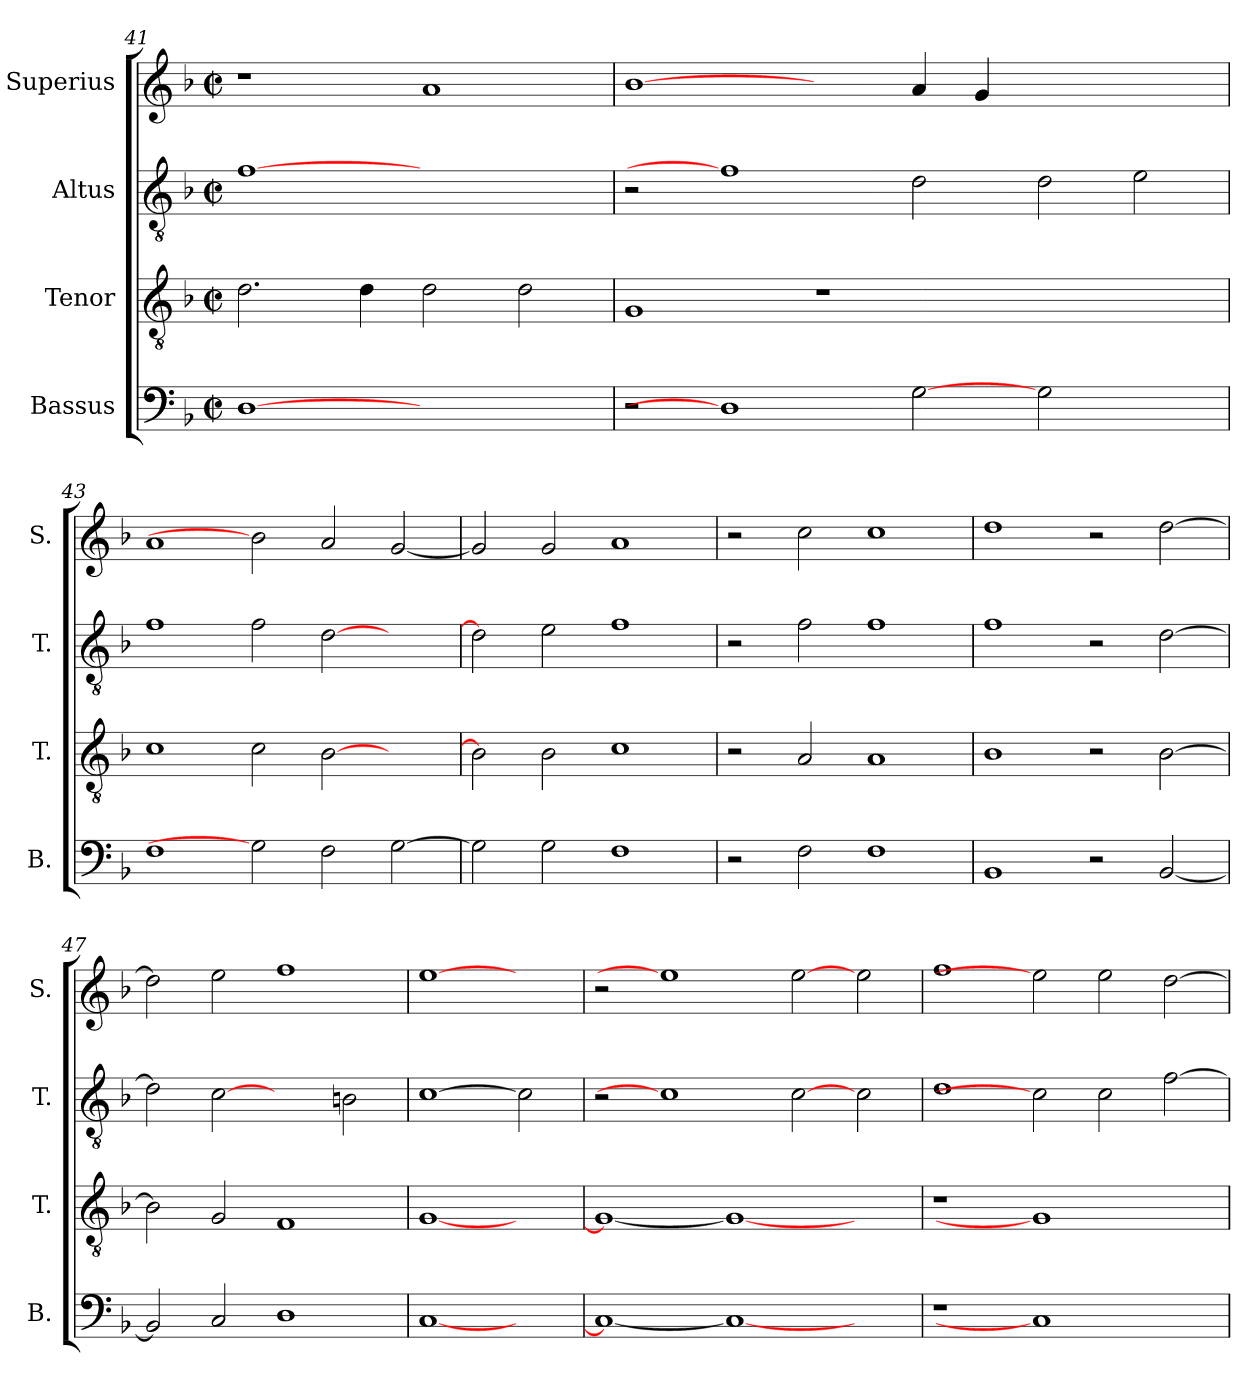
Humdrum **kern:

**kern	**kern	**kern	**kern
*part4	*part3	*part2	*part1
*staff4	*staff3	*staff2	*staff1
*I"Bassus	*I"Tenor	*I"Altus	*I"Superius
*I'B.	*I'T.	*I'T.	*I'S.
*clefF4	*clefGv2	*clefGv2	*clefG2
*	*ITrd7c12	*ITrd7c12	*
*k[b-]	*k[b-]	*k[b-]	*k[b-]
*F:	*F:	*F:	*F:
*M2/2	*M2/2	*M2/2	*M2/2
*met(c|)	*met(c|)	*met(c|)	*met(c|)
=41	=41	=41	=41
[1Di	2.Di\	[1Fi	1r
.	4Di\	.	.
1ryy	2Di\	1ryy	1ai
.	2Di\	.	.
=42	=42	=42	=42
2r	1GGi	2r	[1b-i
1Di]	.	1Fi]	.
.	1r	.	2ryy
[2Gi	.	2Di\	4ai/
.	.	.	4gi/
2Gi\	1ryy	2Di\	1ryy
2ryy	.	2Ei\	.
=43	=43	=43	=43
1Fi	1Ci	1Fi	1ai
2Gi]	2Ci\	2Fi\	2b-i]
2Fi\	[>2BB-i\	[>2Di\	2ai/
[>2Gi\	2ryy	2ryy	[<2gi/
=44	=44	=44	=44
2Gi\]	2BB-i\]	2Di\]	2gi/]
2Gi\	2BB-i\	2Ei\	2gi/
1Fi	1Ci	1Fi	1ai
!!LO:PB:g=z
=45	=45	=45	=45
2r	2r	2r	2r
2Fi\	2AAi/	2Fi\	2cci\
1Fi	1AAi	1Fi	1cci
=46	=46	=46	=46
1BB-i	1BB-i	1Fi	1ddi
2r	2r	2r	2r
[<2BB-i/	[>2BB-i\	[>2Di\	[>2ddi\
=47	=47	=47	=47
2BB-i/]	2BB-i\]	2Di\]	2ddi\]
2Ci/	2GGi/	[2Ci	2eei\
1Di	1FFi	2ryy	1ffi
.	.	2BBni\	.
=48	=48	=48	=48
[<1Ci	[<1GGi	[1Ci	[1eei
2ryy	2ryy	2Ci]	2ryy
=49	=49	=49	=49
1Ci_<	1GGi_<	2r	2r
.	.	1Ci]	1eei]
1Ci_	1GGi_	.	.
.	.	[2Ci	[2eei
2ryy	2ryy	2Ci\	2eei\
=50	=50	=50	=50
!LO:N:vis=1	!LO:N:vis=1	!	!
1r	1r	1Di	1ffi
1Ci]	1GGi]	2Ci]	2eei]
.	.	2Ci\	2eei\
2ryy	2ryy	[>2Fi\	[>2ddi\
=	=	=	=
*-	*-	*-	*-
